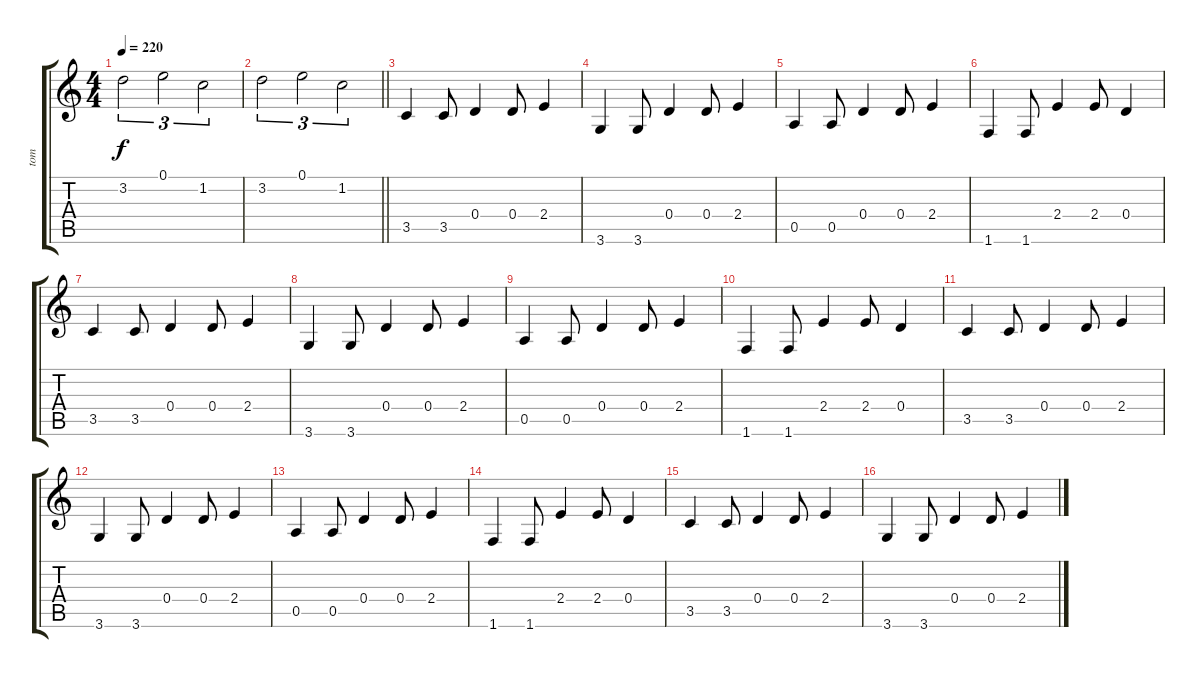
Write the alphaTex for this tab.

\track ("tom" "tom") {instrument distortionguitar}
\staff {score tabs}
\tuning (E4 B3 G3 D3 A2 E2) {hide}
\ts (4 4)
\tempo 220
\clef g2
\ks c
3.2.2{tu (3 2) dy f} 0.1.2{tu (3 2)} 1.2.2{tu (3 2)} |
\barLineRight lightlight
3.2.2{tu (3 2)} 0.1.2{tu (3 2)} 1.2.2{tu (3 2)} |
3.5.4{instrument distortionguitar} 3.5.8 0.4.4 0.4.8 2.4.4 |
3.6.4 3.6.8 0.4.4 0.4.8 2.4.4 |
0.5.4 0.5.8 0.4.4 0.4.8 2.4.4 |
1.6.4 1.6.8 2.4.4 2.4.8 0.4.4 |
3.5.4 3.5.8 0.4.4 0.4.8 2.4.4 |
3.6.4 3.6.8 0.4.4 0.4.8 2.4.4 |
0.5.4 0.5.8 0.4.4 0.4.8 2.4.4 |
1.6.4 1.6.8 2.4.4 2.4.8 0.4.4 |
3.5.4 3.5.8 0.4.4 0.4.8 2.4.4 |
3.6.4 3.6.8 0.4.4 0.4.8 2.4.4 |
0.5.4 0.5.8 0.4.4 0.4.8 2.4.4 |
1.6.4 1.6.8 2.4.4 2.4.8 0.4.4 |
3.5.4 3.5.8 0.4.4 0.4.8 2.4.4 |
3.6.4 3.6.8 0.4.4 0.4.8 2.4.4
